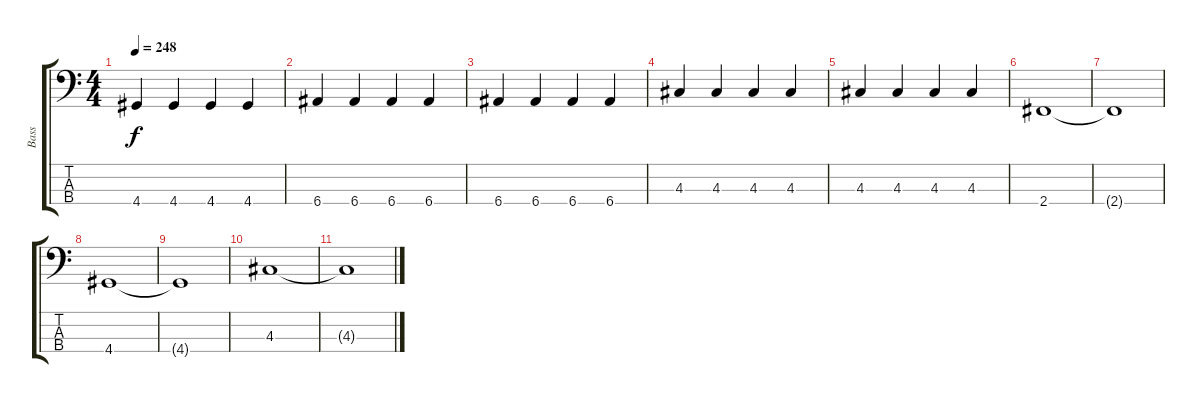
\track ("Bass" "Bass") {instrument electricbassfinger}
\staff {score tabs}
\tuning (G2 D2 A1 E1) {hide}
\ts (4 4)
\tempo 248
\clef f4
\ks c
4.4.4{dy f} 4.4.4 4.4.4 4.4.4 |
6.4.4 6.4.4 6.4.4 6.4.4 |
6.4.4 6.4.4 6.4.4 6.4.4 |
4.3.4 4.3.4 4.3.4 4.3.4 |
4.3.4 4.3.4 4.3.4 4.3.4 |
2.4.1 |
2.4{t}.1 |
4.4.1 |
4.4{t}.1 |
4.3.1 |
4.3{t}.1
